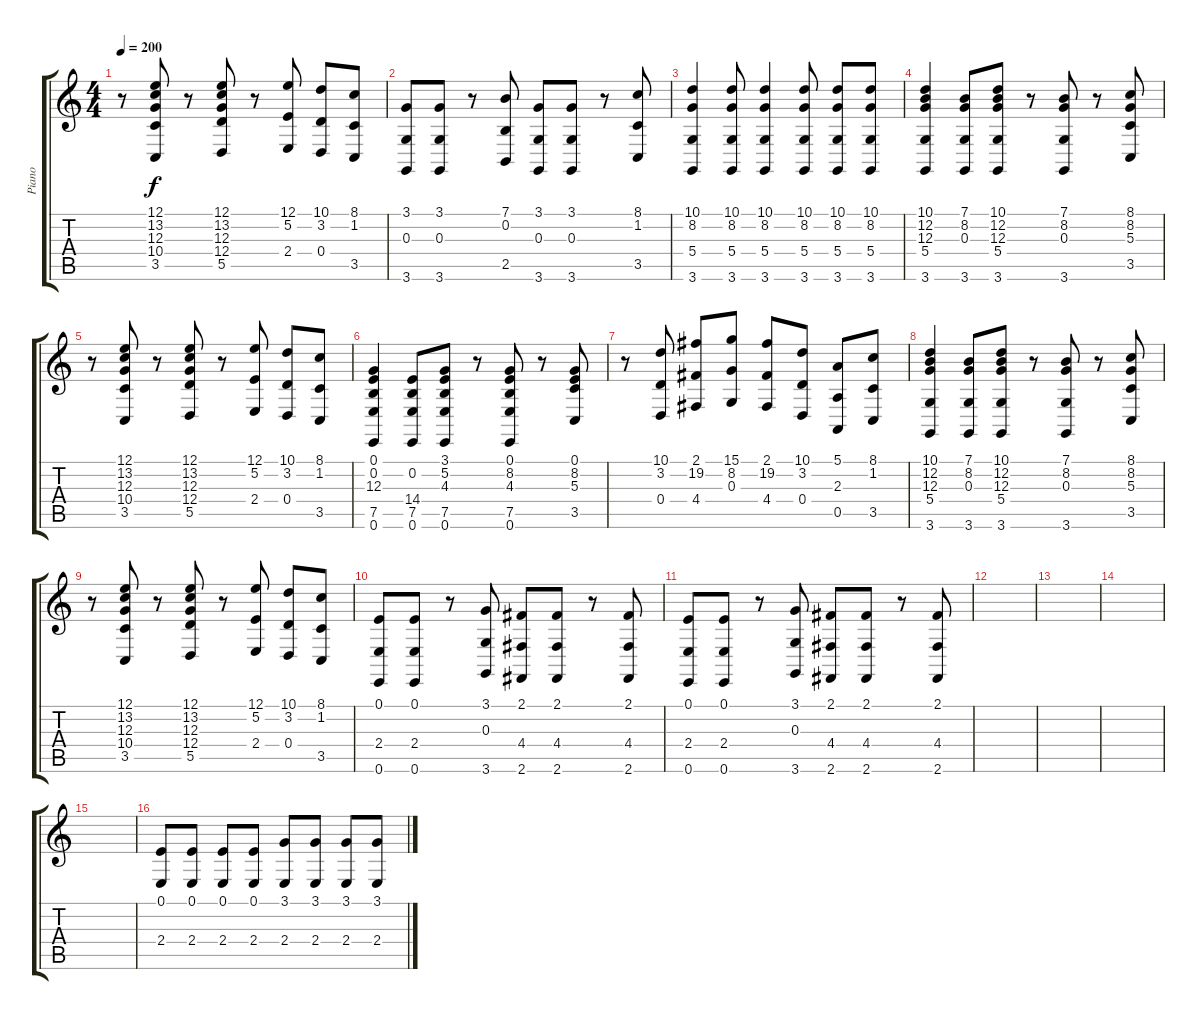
\track ("Piano" "Piano") {instrument acousticgrandpiano}
\staff {score tabs}
\tuning (E4 B3 G3 D3 A2 E2) {hide}
\ts (4 4)
\tempo 200
\clef g2
\ks c
r.8{dy f} (12.1 13.2 12.3 10.4 3.5).8 r.8 (12.1 13.2 12.3 12.4 5.5).8 r.8 (12.1 5.2 2.4).8 (10.1 3.2 0.4).8 (8.1 1.2 3.5).8 |
(3.1 0.3 3.6).8 (3.1 0.3 3.6).8 r.8 (7.1 0.2 2.5).8 (3.1 0.3 3.6).8 (3.1 0.3 3.6).8 r.8 (8.1 1.2 3.5).8 |
(10.1 8.2 5.4 3.6).4 (10.1 8.2 5.4 3.6).8 (10.1 8.2 5.4 3.6).4 (10.1 8.2 5.4 3.6).8 (10.1 8.2 5.4 3.6).8 (10.1 8.2 5.4 3.6).8 |
(10.1 12.2 12.3 5.4 3.6).4 (7.1 8.2 0.3 3.6).8 (10.1 12.2 12.3 5.4 3.6).8 r.8 (7.1 8.2 0.3 3.6).8 r.8 (8.1 8.2 5.3 3.5).8 |
r.8 (12.1 13.2 12.3 10.4 3.5).8 r.8 (12.1 13.2 12.3 12.4 5.5).8 r.8 (12.1 5.2 2.4).8 (10.1 3.2 0.4).8 (8.1 1.2 3.5).8 |
(0.1 0.2 12.3 7.5 0.6).4 (0.2 14.4 7.5 0.6).8 (3.1 5.2 4.3 7.5 0.6).8 r.8 (0.1 8.2 4.3 7.5 0.6).8 r.8 (0.1 8.2 5.3 3.5).8 |
r.8 (10.1 3.2 0.4).8 (2.1 19.2 4.4).8 (15.1 8.2 0.3).8 (2.1 19.2 4.4).8 (10.1 3.2 0.4).8 (5.1 2.3 0.5).8 (8.1 1.2 3.5).8 |
(10.1 12.2 12.3 5.4 3.6).4 (7.1 8.2 0.3 3.6).8 (10.1 12.2 12.3 5.4 3.6).8 r.8 (7.1 8.2 0.3 3.6).8 r.8 (8.1 8.2 5.3 3.5).8 |
r.8 (12.1 13.2 12.3 10.4 3.5).8 r.8 (12.1 13.2 12.3 12.4 5.5).8 r.8 (12.1 5.2 2.4).8 (10.1 3.2 0.4).8 (8.1 1.2 3.5).8 |
(0.1 2.4 0.6).8 (0.1 2.4 0.6).8 r.8 (3.1 0.3 3.6).8 (2.1 4.4 2.6).8 (2.1 4.4 2.6).8 r.8 (2.1 4.4 2.6).8 |
(0.1 2.4 0.6).8 (0.1 2.4 0.6).8 r.8 (3.1 0.3 3.6).8 (2.1 4.4 2.6).8 (2.1 4.4 2.6).8 r.8 (2.1 4.4 2.6).8 |
\section ("" "")
|
|
|
|
(0.1 2.4).8 (0.1 2.4).8 (0.1 2.4).8 (0.1 2.4).8 (3.1 2.4).8 (3.1 2.4).8 (3.1 2.4).8 (3.1 2.4).8
